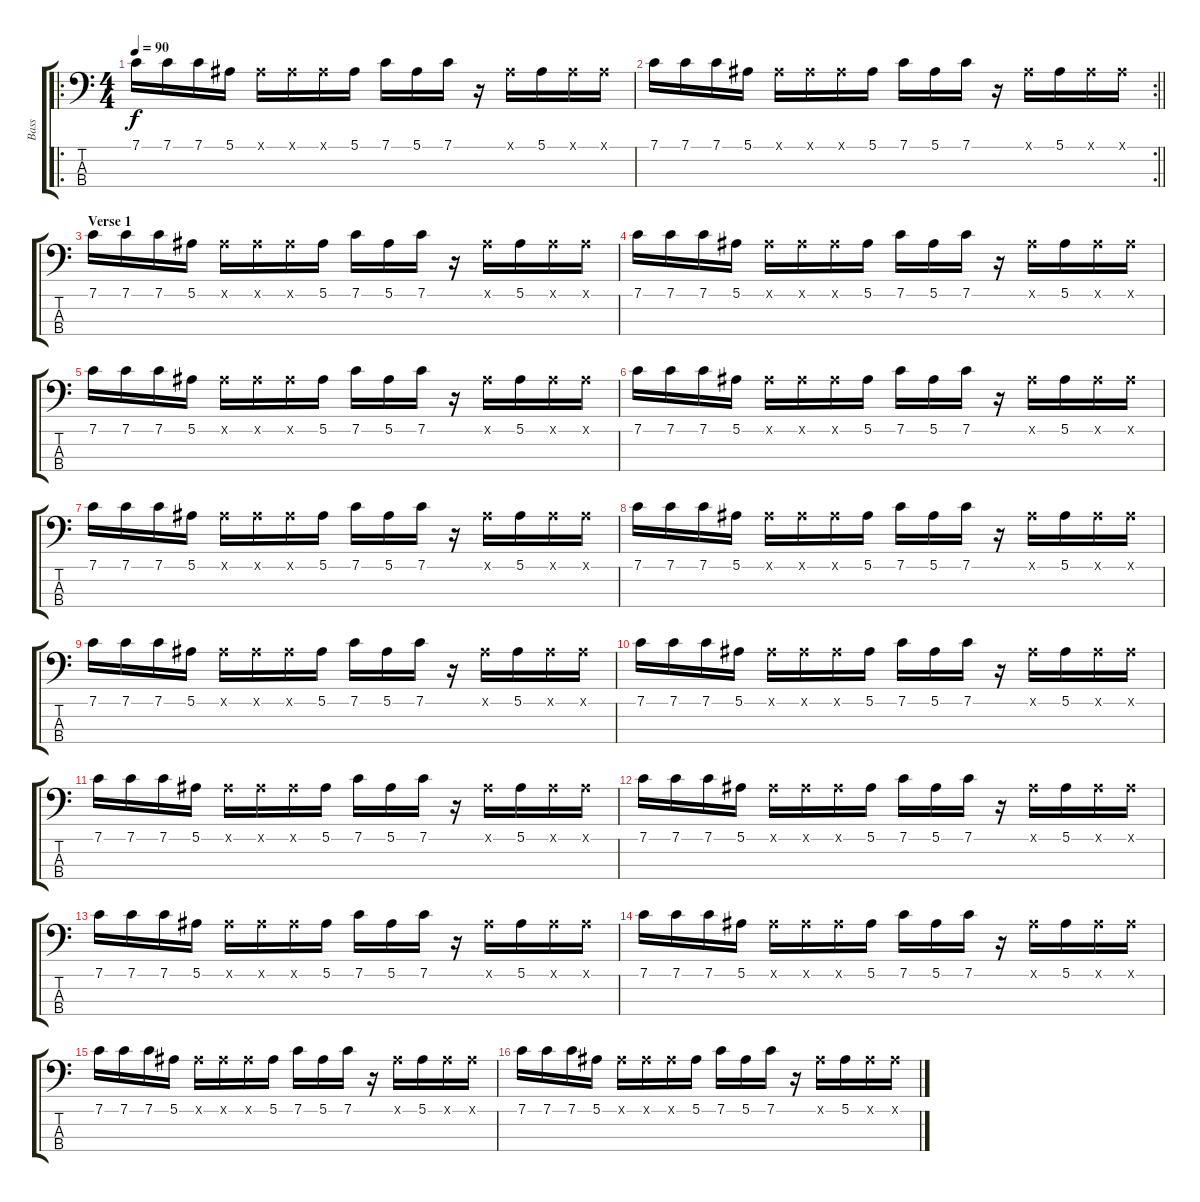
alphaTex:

\track ("Bass" "Bass") {instrument electricbasspick}
\staff {score tabs}
\tuning (F2 C2 G1 C1) {hide}
\ro
\ts (4 4)
\tempo 90
\clef f4
\ks c
7.1.16{dy f instrument electricbasspick} 7.1.16 7.1.16 5.1.16 5.1{x}.16 5.1{x}.16 5.1{x}.16 5.1.16 7.1.16 5.1.16 7.1.16 r.16 5.1{x}.16 5.1.16 5.1{x}.16 5.1{x}.16 |
\rc 2
\barLineRight lightlight
7.1.16 7.1.16 7.1.16 5.1.16 5.1{x}.16 5.1{x}.16 5.1{x}.16 5.1.16 7.1.16 5.1.16 7.1.16 r.16 5.1{x}.16 5.1.16 5.1{x}.16 5.1{x}.16 |
\section ("" "Verse 1")
7.1.16 7.1.16 7.1.16 5.1.16 5.1{x}.16 5.1{x}.16 5.1{x}.16 5.1.16 7.1.16 5.1.16 7.1.16 r.16 5.1{x}.16 5.1.16 5.1{x}.16 5.1{x}.16 |
7.1.16 7.1.16 7.1.16 5.1.16 5.1{x}.16 5.1{x}.16 5.1{x}.16 5.1.16 7.1.16 5.1.16 7.1.16 r.16 5.1{x}.16 5.1.16 5.1{x}.16 5.1{x}.16 |
7.1.16 7.1.16 7.1.16 5.1.16 5.1{x}.16 5.1{x}.16 5.1{x}.16 5.1.16 7.1.16 5.1.16 7.1.16 r.16 5.1{x}.16 5.1.16 5.1{x}.16 5.1{x}.16 |
7.1.16 7.1.16 7.1.16 5.1.16 5.1{x}.16 5.1{x}.16 5.1{x}.16 5.1.16 7.1.16 5.1.16 7.1.16 r.16 5.1{x}.16 5.1.16 5.1{x}.16 5.1{x}.16 |
7.1.16 7.1.16 7.1.16 5.1.16 5.1{x}.16 5.1{x}.16 5.1{x}.16 5.1.16 7.1.16 5.1.16 7.1.16 r.16 5.1{x}.16 5.1.16 5.1{x}.16 5.1{x}.16 |
7.1.16 7.1.16 7.1.16 5.1.16 5.1{x}.16 5.1{x}.16 5.1{x}.16 5.1.16 7.1.16 5.1.16 7.1.16 r.16 5.1{x}.16 5.1.16 5.1{x}.16 5.1{x}.16 |
7.1.16 7.1.16 7.1.16 5.1.16 5.1{x}.16 5.1{x}.16 5.1{x}.16 5.1.16 7.1.16 5.1.16 7.1.16 r.16 5.1{x}.16 5.1.16 5.1{x}.16 5.1{x}.16 |
7.1.16 7.1.16 7.1.16 5.1.16 5.1{x}.16 5.1{x}.16 5.1{x}.16 5.1.16 7.1.16 5.1.16 7.1.16 r.16 5.1{x}.16 5.1.16 5.1{x}.16 5.1{x}.16 |
7.1.16 7.1.16 7.1.16 5.1.16 5.1{x}.16 5.1{x}.16 5.1{x}.16 5.1.16 7.1.16 5.1.16 7.1.16 r.16 5.1{x}.16 5.1.16 5.1{x}.16 5.1{x}.16 |
7.1.16 7.1.16 7.1.16 5.1.16 5.1{x}.16 5.1{x}.16 5.1{x}.16 5.1.16 7.1.16 5.1.16 7.1.16 r.16 5.1{x}.16 5.1.16 5.1{x}.16 5.1{x}.16 |
7.1.16 7.1.16 7.1.16 5.1.16 5.1{x}.16 5.1{x}.16 5.1{x}.16 5.1.16 7.1.16 5.1.16 7.1.16 r.16 5.1{x}.16 5.1.16 5.1{x}.16 5.1{x}.16 |
7.1.16 7.1.16 7.1.16 5.1.16 5.1{x}.16 5.1{x}.16 5.1{x}.16 5.1.16 7.1.16 5.1.16 7.1.16 r.16 5.1{x}.16 5.1.16 5.1{x}.16 5.1{x}.16 |
7.1.16 7.1.16 7.1.16 5.1.16 5.1{x}.16 5.1{x}.16 5.1{x}.16 5.1.16 7.1.16 5.1.16 7.1.16 r.16 5.1{x}.16 5.1.16 5.1{x}.16 5.1{x}.16 |
7.1.16 7.1.16 7.1.16 5.1.16 5.1{x}.16 5.1{x}.16 5.1{x}.16 5.1.16 7.1.16 5.1.16 7.1.16 r.16 5.1{x}.16 5.1.16 5.1{x}.16 5.1{x}.16
